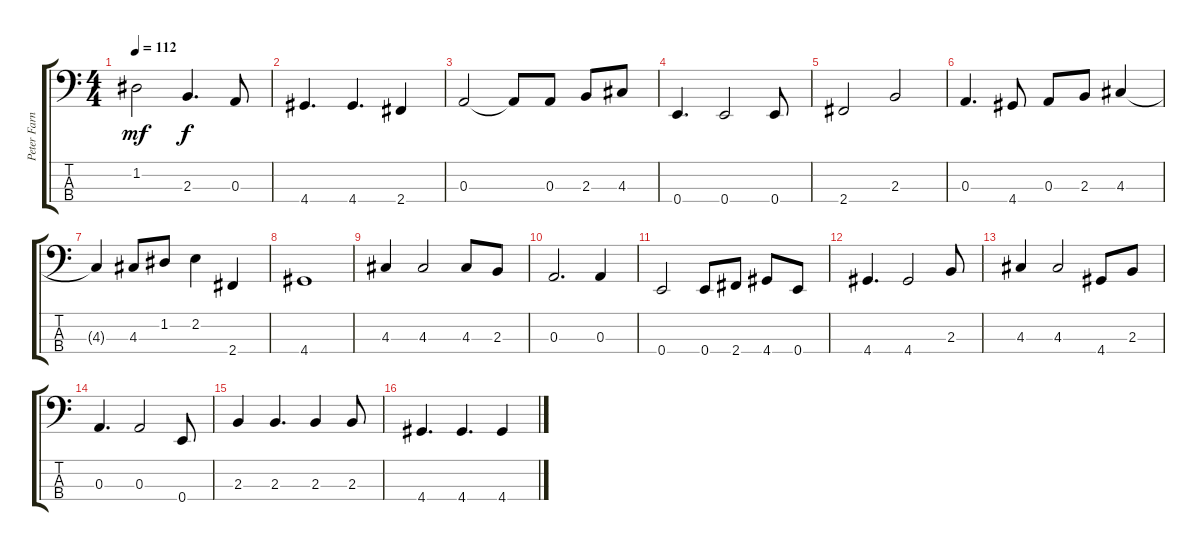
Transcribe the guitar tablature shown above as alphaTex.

\track ("Peter Farnbauer (Bass Guitar)" "Peter Farn") {instrument electricbasspick}
\staff {score tabs}
\tuning (G2 D2 A1 E1) {hide}
\ts (4 4)
\tempo 112
\clef f4
\ks c
1.2.2{dy mf} 2.3.4{d dy f} 0.3.8 |
4.4.4{d} 4.4.4{d} 2.4.4 |
0.3.2 0.3{t}.8 0.3.8 2.3.8 4.3.8 |
0.4.4{d} 0.4.2 0.4.8 |
2.4.2 2.3.2 |
0.3.4{d} 4.4.8 0.3.8 2.3.8 4.3.4 |
4.3{t}.4 4.3.8 1.2.8 2.2.4 2.4.4 |
4.4.1 |
4.3.4 4.3.2 4.3.8 2.3.8 |
0.3.2{d} 0.3.4 |
0.4.2 0.4.8 2.4.8 4.4.8 0.4.8 |
4.4.4{d} 4.4.2 2.3.8 |
4.3.4 4.3.2 4.4.8 2.3.8 |
0.3.4{d} 0.3.2 0.4.8 |
2.3.4 2.3.4{d} 2.3.4 2.3.8 |
4.4.4{d} 4.4.4{d} 4.4.4
